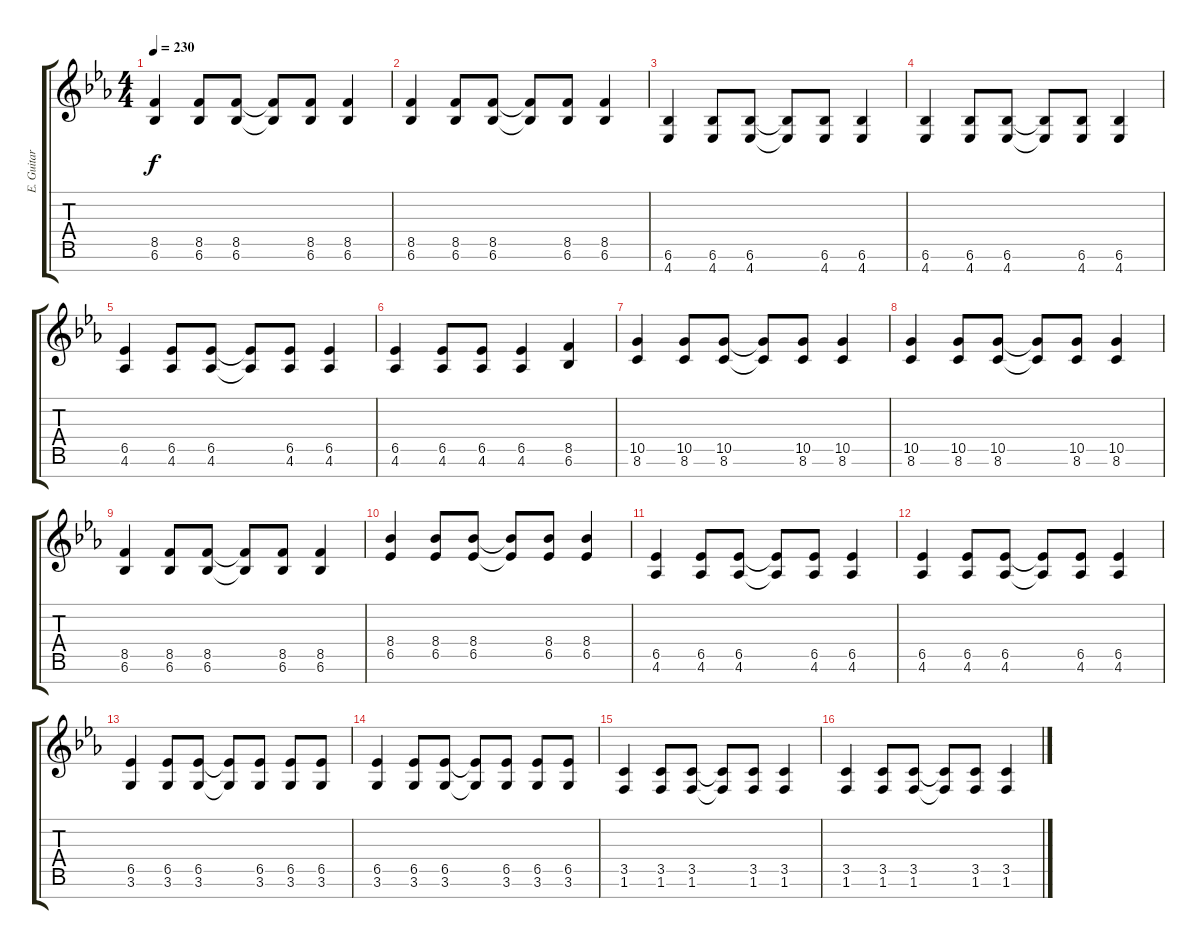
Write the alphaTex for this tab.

\track ("E. Guitar I" "E. Guitar ") {instrument overdrivenguitar}
\staff {score tabs}
\tuning (E4 B3 G3 D3 A2 E2 B1) {hide}
\ts (4 4)
\tempo 230
\clef g2
\ks eb
(8.5 6.6).4{dy f} (8.5 6.6).8 (8.5 6.6).8 (8.5{t} 6.6{t}).8 (8.5 6.6).8 (8.5 6.6).4 |
(8.5 6.6).4 (8.5 6.6).8 (8.5 6.6).8 (8.5{t} 6.6{t}).8 (8.5 6.6).8 (8.5 6.6).4 |
(6.6 4.7).4 (6.6 4.7).8 (6.6 4.7).8 (6.6{t} 4.7{t}).8 (6.6 4.7).8 (6.6 4.7).4 |
(6.6 4.7).4 (6.6 4.7).8 (6.6 4.7).8 (6.6{t} 4.7{t}).8 (6.6 4.7).8 (6.6 4.7).4 |
(6.5 4.6).4 (6.5 4.6).8 (6.5 4.6).8 (6.5{t} 4.6{t}).8 (6.5 4.6).8 (6.5 4.6).4 |
(6.5 4.6).4 (6.5 4.6).8 (6.5 4.6).8 (6.5 4.6).4 (8.5 6.6).4 |
(10.5 8.6).4 (10.5 8.6).8 (10.5 8.6).8 (10.5{t} 8.6{t}).8 (10.5 8.6).8 (10.5 8.6).4 |
(10.5 8.6).4 (10.5 8.6).8 (10.5 8.6).8 (10.5{t} 8.6{t}).8 (10.5 8.6).8 (10.5 8.6).4 |
(8.5 6.6).4 (8.5 6.6).8 (8.5 6.6).8 (8.5{t} 6.6{t}).8 (8.5 6.6).8 (8.5 6.6).4 |
(8.4 6.5).4 (8.4 6.5).8 (8.4 6.5).8 (8.4{t} 6.5{t}).8 (8.4 6.5).8 (8.4 6.5).4 |
(6.5 4.6).4 (6.5 4.6).8 (6.5 4.6).8 (6.5{t} 4.6{t}).8 (6.5 4.6).8 (6.5 4.6).4 |
(6.5 4.6).4 (6.5 4.6).8 (6.5 4.6).8 (6.5{t} 4.6{t}).8 (6.5 4.6).8 (6.5 4.6).4 |
(6.5 3.6).4 (6.5 3.6).8 (6.5 3.6).8 (6.5{t} 3.6{t}).8 (6.5 3.6).8 (6.5 3.6).8 (6.5 3.6).8 |
(6.5 3.6).4 (6.5 3.6).8 (6.5 3.6).8 (6.5{t} 3.6{t}).8 (6.5 3.6).8 (6.5 3.6).8 (6.5 3.6).8 |
(3.5 1.6).4 (3.5 1.6).8 (3.5 1.6).8 (3.5{t} 1.6{t}).8 (3.5 1.6).8 (3.5 1.6).4 |
(3.5 1.6).4 (3.5 1.6).8 (3.5 1.6).8 (3.5{t} 1.6{t}).8 (3.5 1.6).8 (3.5 1.6).4
